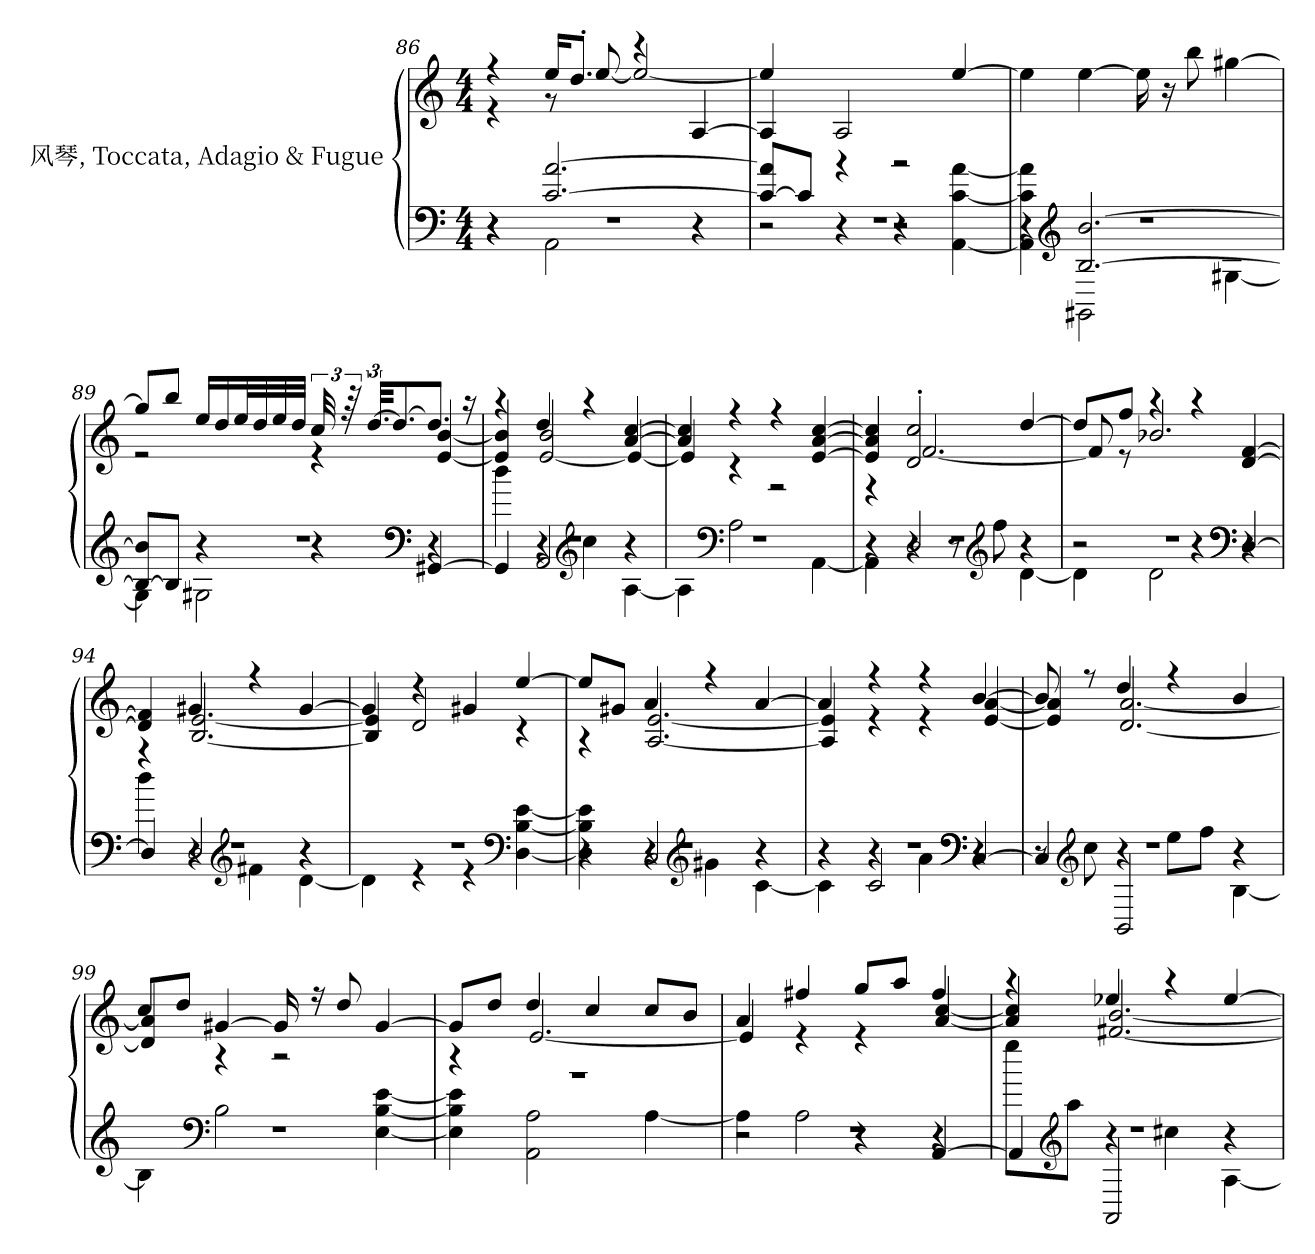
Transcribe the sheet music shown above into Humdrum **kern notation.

**kern	**kern
*part1	*part1
*staff2	*staff1
*I"风琴, Toccata, Adagio &amp; Fugue	*
*clefF4	*clefG2
*k[]	*k[]
*M4/4	*M4/4
*MM109	*MM109
=86	=86
*^	*^
*	*^	*	*
1r	4r	4r	4r	4r
.	2AA\	[2.c/ [2.a/	16ee/KL	8r
.	.	.	8.dd'/J	.
.	.	.	.	[8ee/
.	.	.	4r	2ee/_
.	4r	.	[4A/	.
!!LO:LB:g=z	!!
=87	=87	=87	=87	=87
1r	2r	8c/_ 8a/]L	4A/]	4ee/]
.	.	8c/J]	.	.
.	.	4r	2A/	4r
.	4r	2r	.	2r
.	[4AA\ [4c\ [4a\	.	[4ee/	.
*	*	*	*v	*v
=88	=88	=88	=88
1r	4AA\] 4c\] 4a\]	4r	4ee\]
*clefG2	*	*	*
.	2GG#X\	[2.B/ [2.b/	[4ee\
.	.	.	16ee\]
.	.	.	16r
.	.	.	8bb\
.	[4G#X\	.	[4gg#X\
=89	=89	=89	=89
*	*	*	*^
1r	4G#\]	8B/_ 8b/]L	8gg#/L]	2r
.	.	8B/J]	8bb/J	.
.	2G#X\	4r	16ee/LL	.
.	.	.	16dd/	.
.	.	.	32ee/L	.
.	.	.	32dd/	.
.	.	.	32ee/	.
.	.	.	32dd/JJJ	.
.	.	4r	48cc/	4r
.	.	.	96r	.
.	.	.	[48.dd/KKL	.
.	.	.	8.dd/_	.
*clefF4	*	*	*	*
.	4r	[4GG#X/	8.dd/J]	[4e/ [4b/
.	.	.	16r	.
=90	=90	=90	=90	=90
1r	4dd\	4GG#/]	4r	4e/] 4b/]
.	4r	2AA/	4dd/	[2e/ 2b/
*clefG2	*	*	*	*
.	4cc\	.	4r	.
.	[4A\	4r	[4a/ [4cc/	4e/_
*	*v	*v	*	*
!!LO:LB:g=z	!!
=91	=91	=91	=91
1r	4A\]	4a/] 4cc/]	4e/]
*clefF4	*	*	*
.	2A\	4r	4r
.	.	4r	2r
.	[4AA\	[4e/ [4a/ [4cc/	.
=92	=92	=92	=92
*	*^	*	*
1r	4AA\]	4r	4e/] 4a/] 4cc/]	4r
.	4r	2D/	2d/' 2cc/'	[2.f/
.	8r	.	.	.
*clefG2	*	*	*	*
.	8ff\	.	.	.
.	[4d\	4r	[4dd/	.
=93	=93	=93	=93	=93
1r	4d\]	2r	8dd/L]	8f/]
.	.	.	8ff/J	8r
.	2d\	.	4r	2.b-X/
.	.	4r	4r	.
*clefF4	*	*	*	*
.	4r	[4D/	[4d/ [4f/	.
=94	=94	=94	=94	=94
1r	4dd\	4D/]	4d/] 4f/]	4r
.	4r	2D/	4g#X/	[2.B/ [2.e/
*clefG2	*	*	*	*
.	4f#X\	.	4r	.
.	[4d\	4r	[4g#/	.
*	*v	*v	*	*
=95	=95	=95	=95
1r	4d\]	4g#/]	4B/] 4e/]
.	4r	4r	2d/
.	4r	4g#X/	.
*clefF4	*	*	*
.	[4D\ [4B\ [4e\	[4ee/	4r
!!LO:LB:g=z	!!
=96	=96	=96	=96
*	*^	*	*
1r	4D\] 4B\] 4e\]	4r	8ee/L]	4r
.	.	.	8g#X/J	.
.	4r	2C/	4a/	[2.A/ [2.e/
*clefG2	*	*	*	*
.	4g#X\	.	4r	.
.	[4c\	4r	[4a/	.
=97	=97	=97	=97	=97
1r	4c\]	4r	4a/]	4A/] 4e/]
.	4r	2c/	4r	4r
.	4a\	.	4r	4r
*clefF4	*	*	*	*
.	4r	[4C/	[4b/	[4e/ [4a/
=98	=98	=98	=98	=98
1r	8r	4C/]	8b/]	4e/] 4a/]
*clefG2	*	*	*	*
.	8cc\	.	8r	.
.	4r	2BB/	4dd/	[2.d/ [2.a/
.	8ee\L	.	4r	.
.	8ff\J	.	.	.
.	[4B\	4r	4b/	.
*	*v	*v	*	*
=99	=99	=99	=99
1r	4B\]	8cc/L	4d/] 4a/]
.	.	8dd/J	.
*clefF4	*	*	*
.	2B\	[4g#X/	4r
.	.	16g#/]	2r
.	.	16r	.
.	.	8dd/	.
.	[4E\ [4B\ [4e\	[4g#/	.
=100	=100	=100	=100
1r	4E\] 4B\] 4e\]	8g#/L]	4r
.	.	8dd/J	.
.	2AA\ 2A\	4dd/	[2.e/
.	.	4cc/	.
.	[4A\	8cc/L	.
.	.	8b/J	.
!!LO:PB:g=z	!!
=101	=101	=101	=101
*	*^	*	*
1r	4A\]	2r	4a/	4e/]
.	2A\	.	4ff#X/	4r
.	.	4r	8gg/L	4r
.	.	.	8aa/J	.
.	4r	[4AA/	4ff#/	[4a/ [4cc/
=102	=102	=102	=102	=102
1r	8gg\L	4AA/]	4r	4a/] 4cc/]
*clefG2	*	*	*	*
.	8aa\J	.	.	.
.	4r	2AA/	4ee-X/	[2.f#X/ [2.b/
.	4cc#X\	.	4r	.
.	[4A\	4r	[4ee-/	.
*v	*v	*v	*	*
*	*v	*v
=	=
*-	*-
